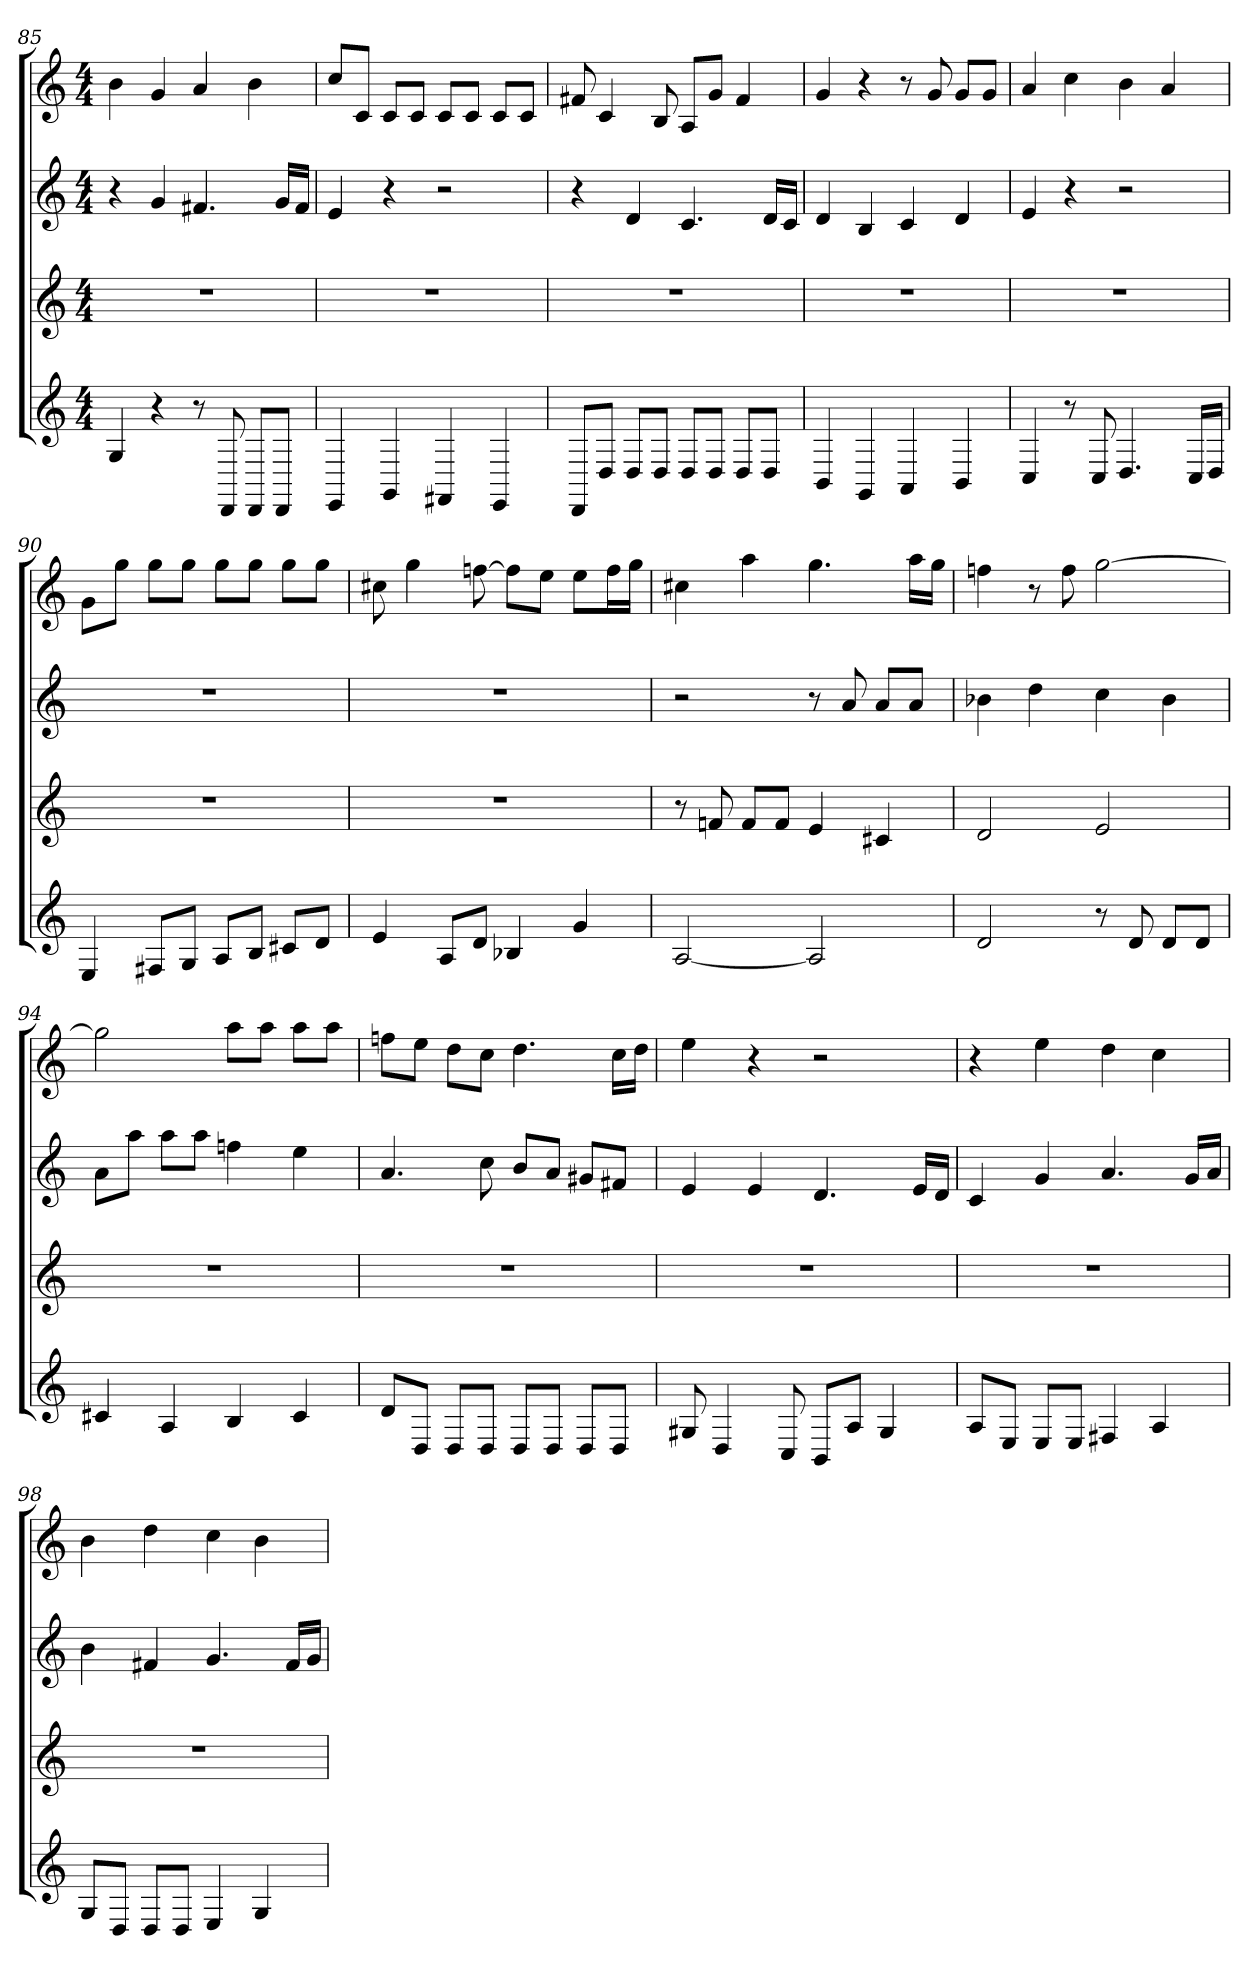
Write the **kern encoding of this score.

**kern	**kern	**kern	**kern
*part4	*part3	*part2	*part1
*staff4	*staff3	*staff2	*staff1
*M4/4	*M4/4	*M4/4	*M4/4
=85	=85	=85	=85
4G	1r	4r	4b
4r	.	4g	4g
8r	.	4.f#X	4a
8DD	.	.	.
8DDL	.	.	4b
8DDJ	.	16gLL	.
.	.	16f#JJ	.
=86	=86	=86	=86
4EE	1r	4e	8ccL
.	.	.	8cJ
4GG	.	4r	8cL
.	.	.	8cJ
4FF#X	.	2r	8cL
.	.	.	8cJ
4EE	.	.	8cL
.	.	.	8cJ
=87	=87	=87	=87
8DDL	1r	4r	8f#X
8DJ	.	.	4c
8DL	.	4d	.
8DJ	.	.	8B
8DL	.	4.c	8AL
8DJ	.	.	8gJ
8DL	.	.	4f#
8DJ	.	16dLL	.
.	.	16cJJ	.
=88	=88	=88	=88
4BB	1r	4d	4g
4GG	.	4B	4r
4AA	.	4c	8r
.	.	.	8g
4BB	.	4d	8gL
.	.	.	8gJ
=89	=89	=89	=89
4C	1r	4e	4a
8r	.	4r	4cc
8C	.	.	.
4.D	.	2r	4b
.	.	.	4a
16CLL	.	.	.
16DJJ	.	.	.
=90	=90	=90	=90
4E	1r	1r	8gL
.	.	.	8ggJ
8F#XL	.	.	8ggL
8GJ	.	.	8ggJ
8AL	.	.	8ggL
8BJ	.	.	8ggJ
8c#XL	.	.	8ggL
8dJ	.	.	8ggJ
=91	=91	=91	=91
4e	1r	1r	8cc#X
.	.	.	4gg
8AL	.	.	.
8dJ	.	.	[8ffn
4B-X	.	.	8ffL]
.	.	.	8eeJ
4g	.	.	8eeL
.	.	.	16ffL
.	.	.	16ggJJ
=92	=92	=92	=92
[2A	8r	2r	4cc#X
.	8fn	.	.
.	8fL	.	4aa
.	8fJ	.	.
2A]	4e	8r	4.gg
.	.	8a	.
.	4c#X	8aL	.
.	.	8aJ	16aaLL
.	.	.	16ggJJ
=93	=93	=93	=93
2d	2d	4b-X	4ffn
.	.	4dd	8r
.	.	.	8ff
8r	2e	4cc	[2gg
8d	.	.	.
8dL	.	4b-	.
8dJ	.	.	.
=94	=94	=94	=94
4c#X	1r	8aL	2gg]
.	.	8aaJ	.
4A	.	8aaL	.
.	.	8aaJ	.
4B	.	4ffn	8aaL
.	.	.	8aaJ
4c#	.	4ee	8aaL
.	.	.	8aaJ
=95	=95	=95	=95
8dL	1r	4.a	8ffnL
8DJ	.	.	8eeJ
8DL	.	.	8ddL
8DJ	.	8cc	8ccJ
8DL	.	8bL	4.dd
8DJ	.	8aJ	.
8DL	.	8g#XL	.
8DJ	.	8f#XJ	16ccLL
.	.	.	16ddJJ
=96	=96	=96	=96
8G#X	1r	4e	4ee
4D	.	.	.
.	.	4e	4r
8C	.	.	.
8BBL	.	4.d	2r
8AJ	.	.	.
4G#	.	.	.
.	.	16eLL	.
.	.	16dJJ	.
=97	=97	=97	=97
8AL	1r	4c	4r
8EJ	.	.	.
8EL	.	4g	4ee
8EJ	.	.	.
4F#X	.	4.a	4dd
4A	.	.	4cc
.	.	16gLL	.
.	.	16aJJ	.
=98	=98	=98	=98
8GL	1r	4b	4b
8DJ	.	.	.
8DL	.	4f#X	4dd
8DJ	.	.	.
4E	.	4.g	4cc
4G	.	.	4b
.	.	16f#LL	.
.	.	16gJJ	.
=	=	=	=
*-	*-	*-	*-
